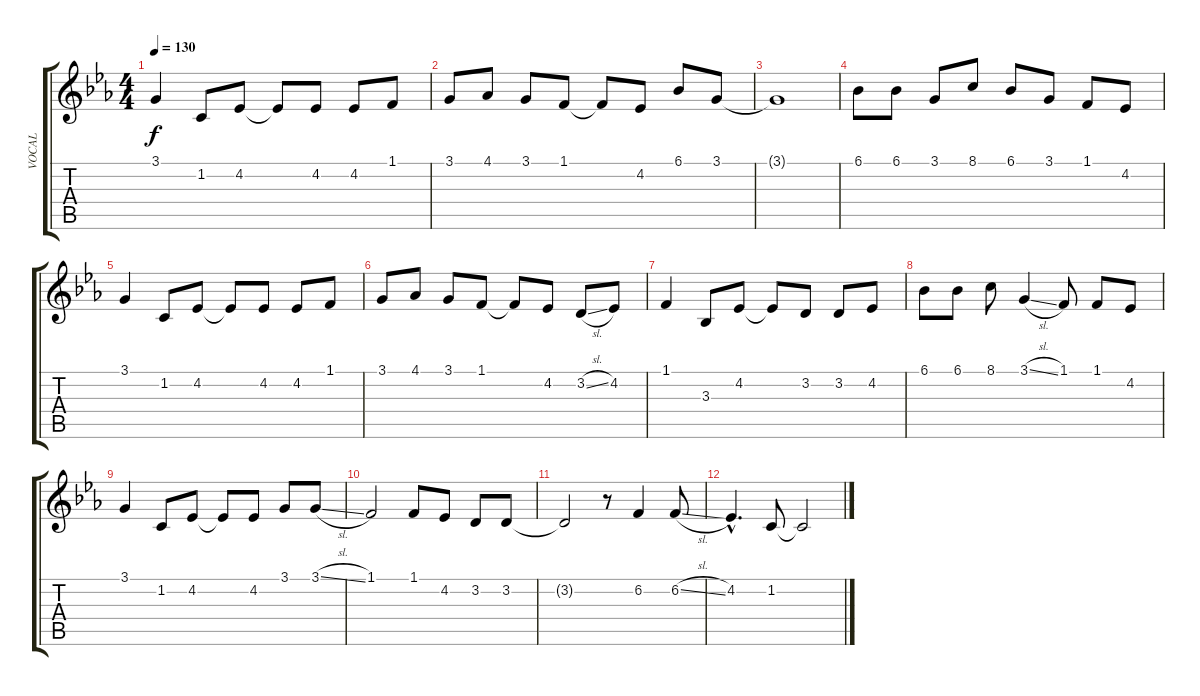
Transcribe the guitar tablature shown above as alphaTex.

\track ("VOCAL" "VOCAL") {instrument clarinet}
\staff {score tabs}
\tuning (E4 B3 G3 D3 A2 E2) {hide}
\ts (4 4)
\tempo 130
\clef g2
\ks eb
3.1.4{dy f} 1.2.8 4.2.8 4.2{t}.8 4.2.8 4.2.8 1.1.8 |
3.1.8 4.1.8 3.1.8 1.1.8 1.1{t}.8 4.2.8 6.1.8 3.1.8 |
3.1{t}.1 |
6.1.8 6.1.8 3.1.8 8.1.8 6.1.8 3.1.8 1.1.8 4.2.8 |
3.1.4 1.2.8 4.2.8 4.2{t}.8 4.2.8 4.2.8 1.1.8 |
3.1.8 4.1.8 3.1.8 1.1.8 1.1{t}.8 4.2.8 3.2{sl}.8 4.2.8 |
1.1.4 3.3.8 4.2.8 4.2{t}.8 3.2.8 3.2.8 4.2.8 |
6.1.8 6.1.8 8.1.8 3.1{sl}.4 1.1.8 1.1.8 4.2.8 |
3.1.4 1.2.8 4.2.8 4.2{t}.8 4.2.8 3.1.8 3.1{sl}.8 |
1.1.2 1.1.8 4.2.8 3.2.8 3.2.8 |
3.2{t}.2 r.8 6.2.4 6.2{sl}.8 |
4.2{hac}.4{d} 1.2.8 1.2{t}.2
